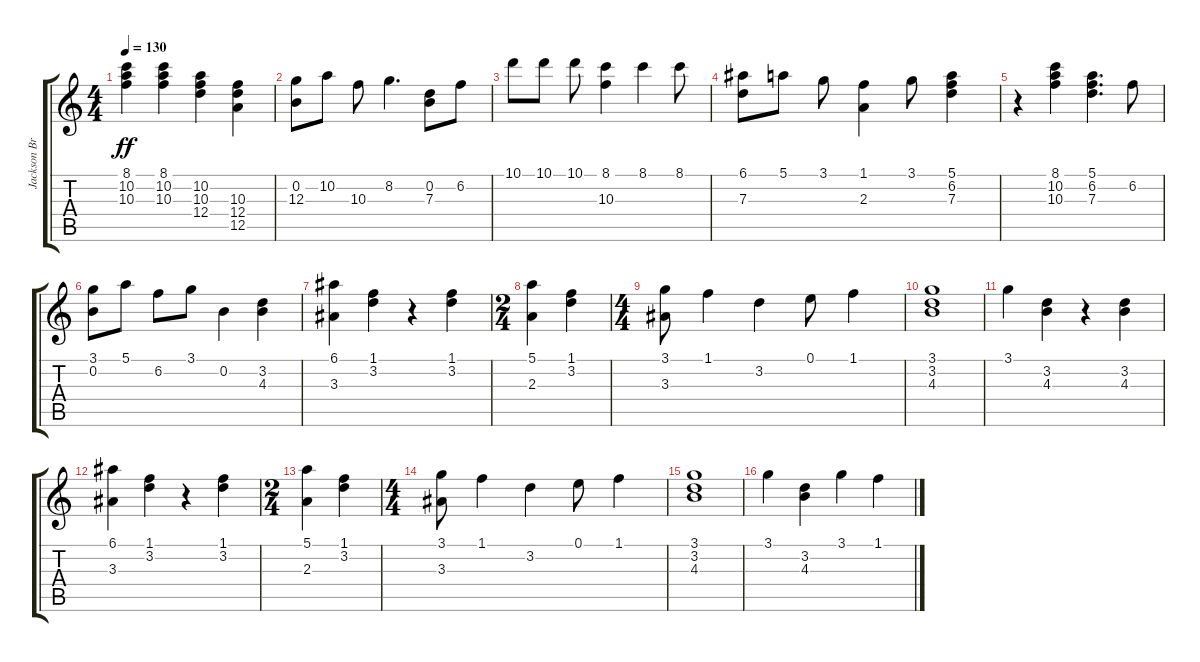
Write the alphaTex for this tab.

\track ("Jackson Browne" "Jackson Br") {instrument acousticguitarsteel}
\staff {score tabs}
\tuning (E4 B3 G3 D3 A2 E2) {hide}
\ts (4 4)
\tempo 130
\clef g2
\ks c
(8.1 10.2 10.3).4{dy ff} (8.1 10.2 10.3).4 (10.2 10.3 12.4).4 (10.3 12.4 12.5).4 |
(0.2 12.3).8 10.2.8 10.3.8 8.2.4{d} (0.2 7.3).8 6.2.8 |
10.1.8 10.1.8 10.1.8 (8.1 10.3).4 8.1.4 8.1.8 |
(6.1 7.3).8 5.1.8 3.1.8 (1.1 2.3).4 3.1.8 (5.1 6.2 7.3).4 |
r.4 (8.1 10.2 10.3).4 (5.1 6.2 7.3).4{d} 6.2.8 |
(3.1 0.2).8 5.1.8 6.2.8 3.1.8 0.2.4 (3.2 4.3).4 |
(6.1 3.3).4 (1.1 3.2).4 r.4 (1.1 3.2).4 |
\ts (2 4)
(5.1 2.3).4 (1.1 3.2).4 |
\ts (4 4)
(3.1 3.3).8 1.1.4 3.2.4 0.1.8 1.1.4 |
(3.1 3.2 4.3).1 |
3.1.4 (3.2 4.3).4 r.4 (3.2 4.3).4 |
(6.1 3.3).4 (1.1 3.2).4 r.4 (1.1 3.2).4 |
\ts (2 4)
(5.1 2.3).4 (1.1 3.2).4 |
\ts (4 4)
(3.1 3.3).8 1.1.4 3.2.4 0.1.8 1.1.4 |
(3.1 3.2 4.3).1 |
3.1.4 (3.2 4.3).4 3.1.4 1.1.4
